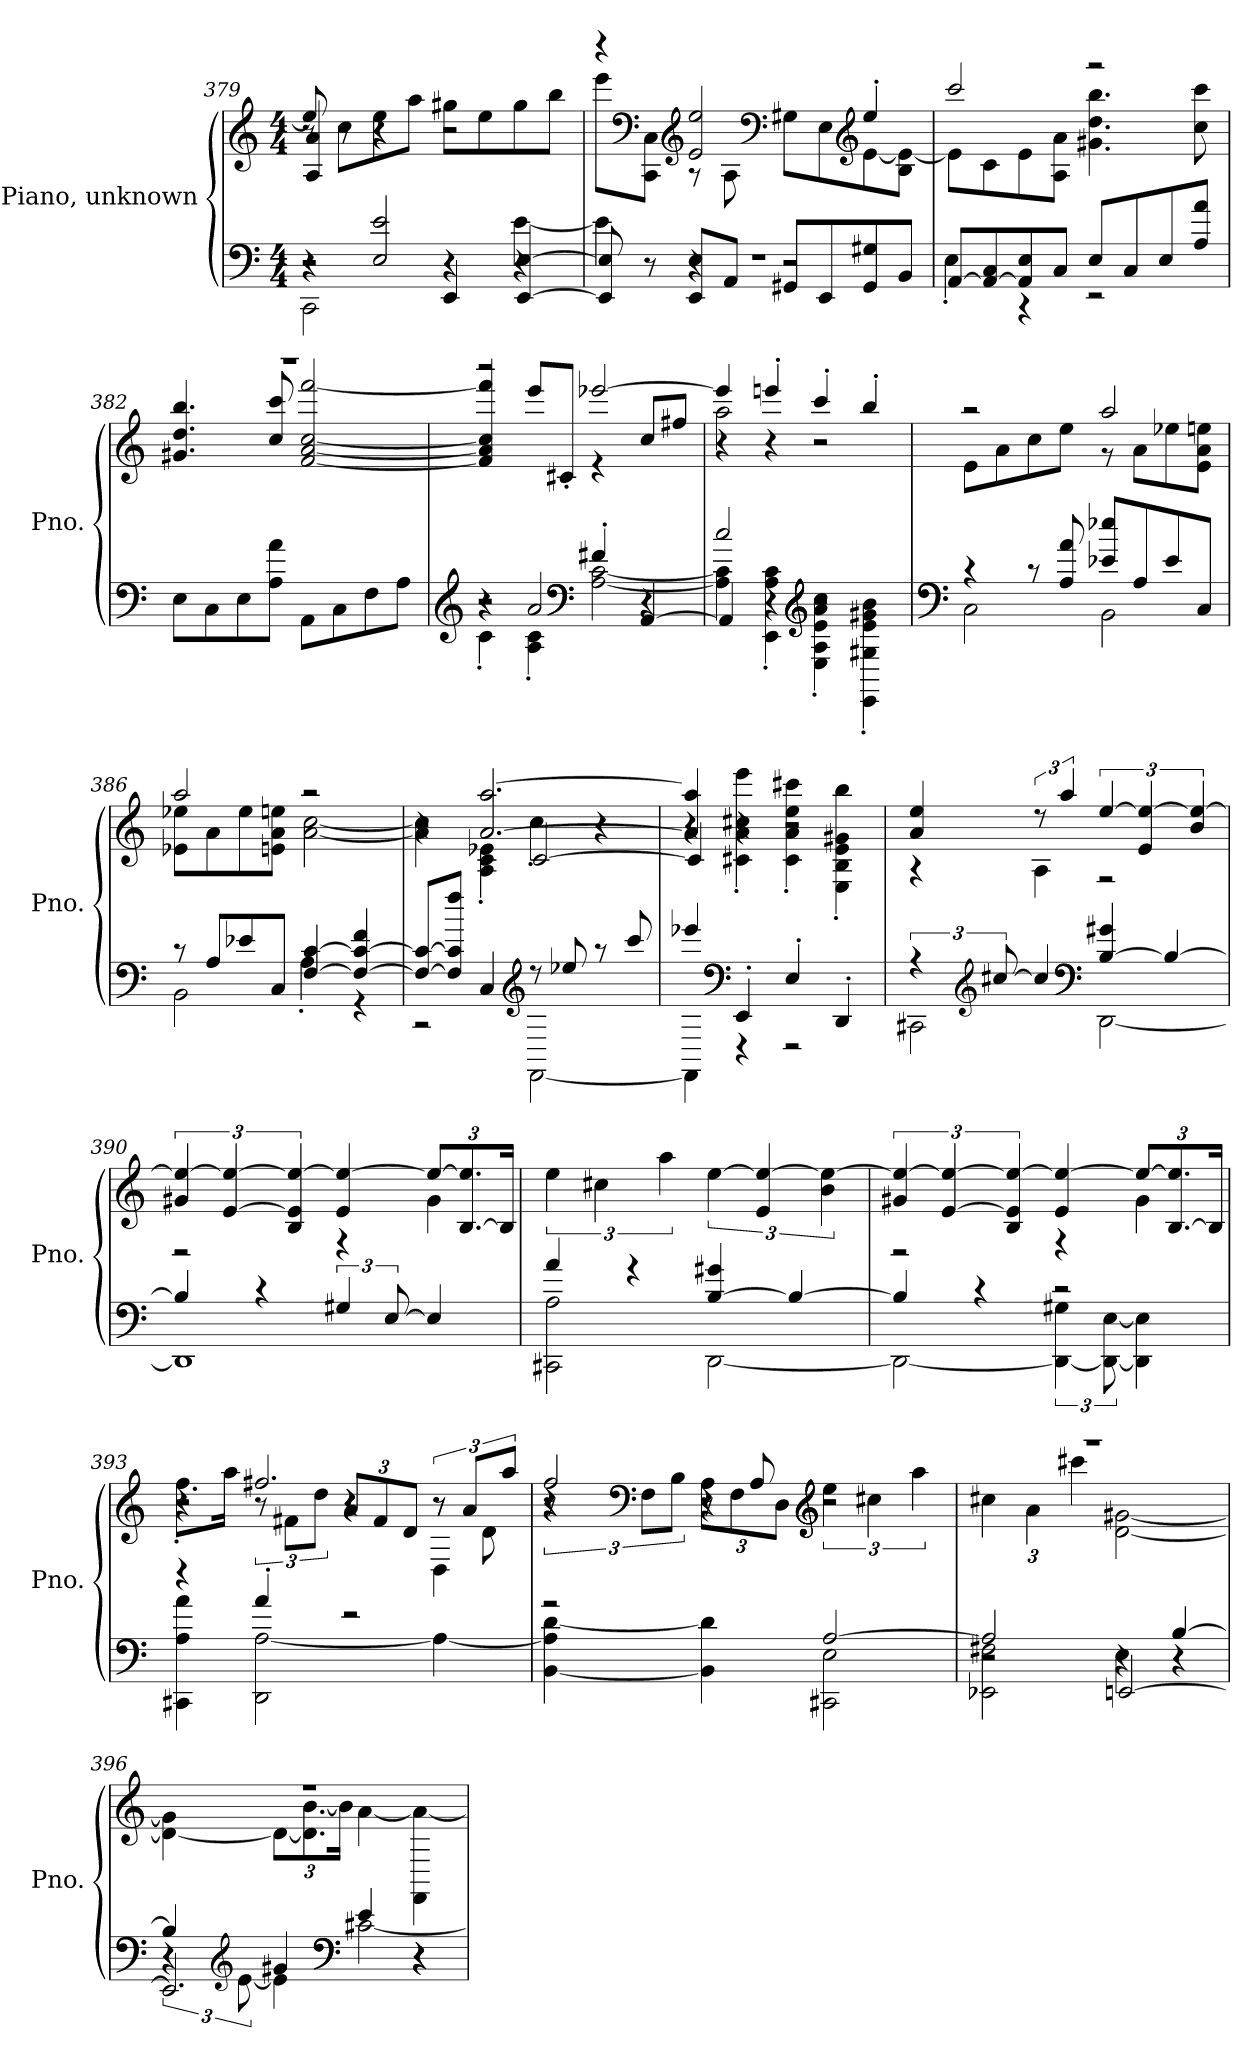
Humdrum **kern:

**kern	**kern
*part1	*part1
*staff2	*staff1
*I"Piano, unknown	*
*I'Pno.	*
*clefF4	*clefG2
*k[]	*k[]
*M4/4	*M4/4
=379	=379
*^	*^
*	*^	*	*^
4r	2CC\	2r	8ee/]	8r	4A/ 4a/
.	.	.	8r	8cc\L	.
2E/ 2e/	.	.	4r	8ee\	4r
.	.	.	.	8aa\J	.
.	4r	4EE/	2r	8gg#X\L	2r
.	.	.	.	8ee\	.
4r	[4e\	[4EE/ [4E/	.	8gg#\	.
.	.	.	.	8bb\J	.
*	*	*	*	*v	*v
=380	=380	=380	=380	=380
1r	4e\]	8EE/] 8E/]	4r	8eee\L
*	*	*	*clefF4	*
.	.	8r	.	8CC\ 8C\J
*	*	*	*clefG2	*
.	4r	8EE/ 8E/L	2e/ 2ee/	8r
.	.	8AA/J	.	8A\
*	*	*	*clefF4	*
.	2r	8GG#X/L	.	8G#X\L
.	.	8EE/	.	8E\
*	*	*	*clefG2	*
.	.	8GG#/ 8G#X/	4ee'/	[8e\
.	.	8BB/J	.	8B\ 8e\_J
*	*v	*v	*	*
!!LO:LB:g=z	!!
=381	=381	=381	=381
[8AA/L	4E'\	2ccc/	8e\L]
8AA/_ 8C/	.	.	8c\
8AA/] 8E/	4r	.	8e\
8C/J	.	.	8A\ 8a\J
8E/L	2r	2r	4.g#X\ 4.dd\ 4.bb\
8C/	.	.	.
8E/	.	.	.
8A/ 8a/J	.	.	8cc\ 8ccc\
*v	*v	*	*
=382	=382	=382
8E\L	1r	4.g#X/ 4.dd/ 4.bb/
8C\	.	.
8E\	.	.
8A\ 8a\J	.	8cc/ 8ccc/
8AA\L	.	[2f/ [2a/ [2cc/ [2fff/
8C\	.	.
8F\	.	.
8A\J	.	.
=383	=383	=383
*clefG2	*	*
*^	*	*
*	*^	*	*
4r	4c'\	2r	2r	4f/] 4a/] 4cc/] 4fff/]
2a/	4A\' 4c\'	.	.	8eee/L
.	.	.	.	8c#X'/J
*clefF4	*	*	*	*
.	[2A\ [2c\	4f#X'/	[2eee-X/	4r
4r	.	[4AA/	.	8cc/L
.	.	.	.	8ff#X/J
=384	=384	=384	=384	=384
*	*	*	*	*^
2cc/	4A\] 4c\]	4AA/]	4eee-/]	2aa\	4r
.	4EE\' 4A\' 4c\'	4r	4r	.	4eeen'/
*clefG2	*	*	*	*	*
2r	4E\' 4A\' 4e\' 4a\' 4cc\'	2r	2r	2r	4ccc'/
.	4EE\' 4G#X\' 4e\' 4g#X\' 4b\'	.	.	.	4bb'/
*v	*v	*v	*	*	*
*	*v	*v	*v
!!LO:LB:g=z
=385	=385
*clefF4	*
*^	*^
4r	2C\	2r	8e\L
.	.	.	8a\
8r	.	.	8cc\
8A/ 8a/	.	.	8ee\J
8e-X/ 8ee-X/L	2BB\	2aa/	8r
8A/	.	.	8a\L
8e-/	.	.	8ee-X\
8C/J	.	.	8e\ 8a\ 8een\J
=386	=386	=386	=386
8r	2BB\	2aa/	8e-X\ 8ee-X\L
8A/L	.	.	8a\
8e-X/	.	.	8ee-\
8C/J	.	.	8en\ 8a\ 8een\J
[4F/ [4c/	4A'\	2r	[2a\ [2cc\
4F/_ 4c/_ 4f/	4r	.	.
=387	=387	=387	=387
*	*	*	*^
8F/_ 8c/_L	2r	4r	4a\] 4cc\]	2r
8F/] 8c/] 8ff/J	.	.	.	.
4C/	.	[2.a/ [2.aa/	4A\' 4c\' 4e-X\'	.
*clefG2	*	*	*	*
8r	[2FF\	.	4cc'\	[2c/
8ee-X/	.	.	.	.
8r	.	.	4r	.
8ccc/	.	.	.	.
=388	=388	=388	=388	=388
4eee-X/	4FF\]	4a/] 4aa/]	4r	4c/]
*clefF4	*	*	*	*
4EE'/	4r	4r	4c#X\' 4a\' 4cc#X\' 4eee\'	4r
4E'/	2r	2r	4c#\' 4a\' 4ee\' 4ccc#X\'	2r
4DD'/	.	.	4E\' 4B\' 4e\' 4g#X\' 4bb\'	.
*	*	*	*v	*v
!!LO:LB:g=z
=389	=389	=389	=389
6r	2CC#X\	4a/ 4ee/	4r
*clefG2	*	*	*
[12cc#X/	.	.	.
4cc#/]	.	12r	4A\
.	.	6aa/	.
*clefF4	*	*	*
[4B/ 4g#X/	[2DD\	[6ee/	2r
.	.	6e/ 6ee/_	.
4B/_	.	.	.
.	.	6b/ 6ee/_	.
=390	=390	=390	=390
4B/]	1DD]	6g#X/ 6ee/_	2r
.	.	[6e/ 6ee/_	.
4r	.	.	.
.	.	6B/ 6e/] 6ee/_	.
6G#X/	.	4e/ 4ee/_	4r
[12E/	.	.	.
*	*	*Xbrackettup	*
4E/]	.	12ee/L_	4g#\
.	.	[12.B/ 12.ee/]	.
.	.	24B/Jk]	.
*	*	*v	*v
=391	=391	=391
*	*	*brackettup
4a/	2CC#X\ 2A\	6ee\
.	.	6cc#X\
4r	.	.
.	.	6aa\
[4B/ 4g#X/	[2DD\	[6ee\
.	.	6e/ 6ee/_
4B/_	.	.
.	.	6b\ 6ee\_
!!LO:LB:g=z
=392	=392	=392
*	*	*^
4B/]	2DD\_	6g#X/ 6ee/_	2r
.	.	[6e/ 6ee/_	.
4r	.	.	.
.	.	6B/ 6e/] 6ee/_	.
2r	6DD\_ 6G#X\	4e/ 4ee/_	4r
.	12DD\_ [12E\	.	.
*	*	*Xbrackettup	*
.	4DD\] 4E\]	12ee/L_	4g#\
.	.	[12.B/ 12.ee/]	.
.	.	24B/Jk]	.
=393	=393	=393	=393
*	*	*^	*^
4r	4CC#X\ 4A\ 4a\	4r	8.ff'\L	2r	2r
.	.	.	16aa\Jk	.	.
*	*	*	*brackettup	*	*
4a'/	2DD\ [2A\	2.ff#X/	12r	.	.
.	.	.	12f#X\L	.	.
.	.	.	12dd\J	.	.
*	*	*	*	*Xbrackettup	*
2r	.	.	4r	12a/L	4r
.	.	.	.	12f#/	.
.	.	.	.	12d/J	.
*	*	*	*	*brackettup	*
.	4A\_	.	8r	12r	4D\
.	.	.	.	12a/L	.
.	.	.	8d\	.	.
.	.	.	.	12aa/J	.
=394	=394	=394	=394	=394	=394
2r	[4BB\ 4A\] [4d\	2ff/	12r	4r	4r
*	*	*clefF4	*	*	*
.	.	.	12F\L	.	.
.	.	.	12B\J	.	.
*	*	*	*	*	*Xbrackettup
.	4BB\] 4d\]	.	4r	8r	12A\L
.	.	.	.	.	12F\
.	.	.	.	8A/	.
.	.	.	.	.	12D\J
*	*	*clefG2	*	*	*
*	*	*	*brackettup	*	*
[2A/	2CC#X\ 2E\	2r	6ee\	2r	2r
.	.	.	6cc#X\	.	.
.	.	.	6aa\	.	.
*	*	*	*v	*v	*v
!!LO:PB:g=z
=395	=395	=395	=395
*	*^	*	*
2A/]	2EE-X\ 2F#X\	2r	1r	6cc#X\
.	.	.	.	6a\
.	.	.	.	6ccc#X\
4r	4E\	[2EEn/	.	[2d\ [2g#X\
[4B/	4r	.	.	.
=396	=396	=396	=396	=396
4B/]	6r	2.EE/]	1r	4d\_ 4g#\]
*clefG2	*	*	*	*
.	[12e\	.	.	.
*	*	*	*	*Xbrackettup
4g#X/	4e\]	.	.	12d\L_
.	.	.	.	12.d\] [12.b\
.	.	.	.	24b\Jk]
*clefF4	*	*	*	*
4e/	[2c#X\	.	.	[4a\
4r	.	4r	.	4FF\ 4a\_
*v	*v	*v	*	*
*	*v	*v
=	=
*-	*-
